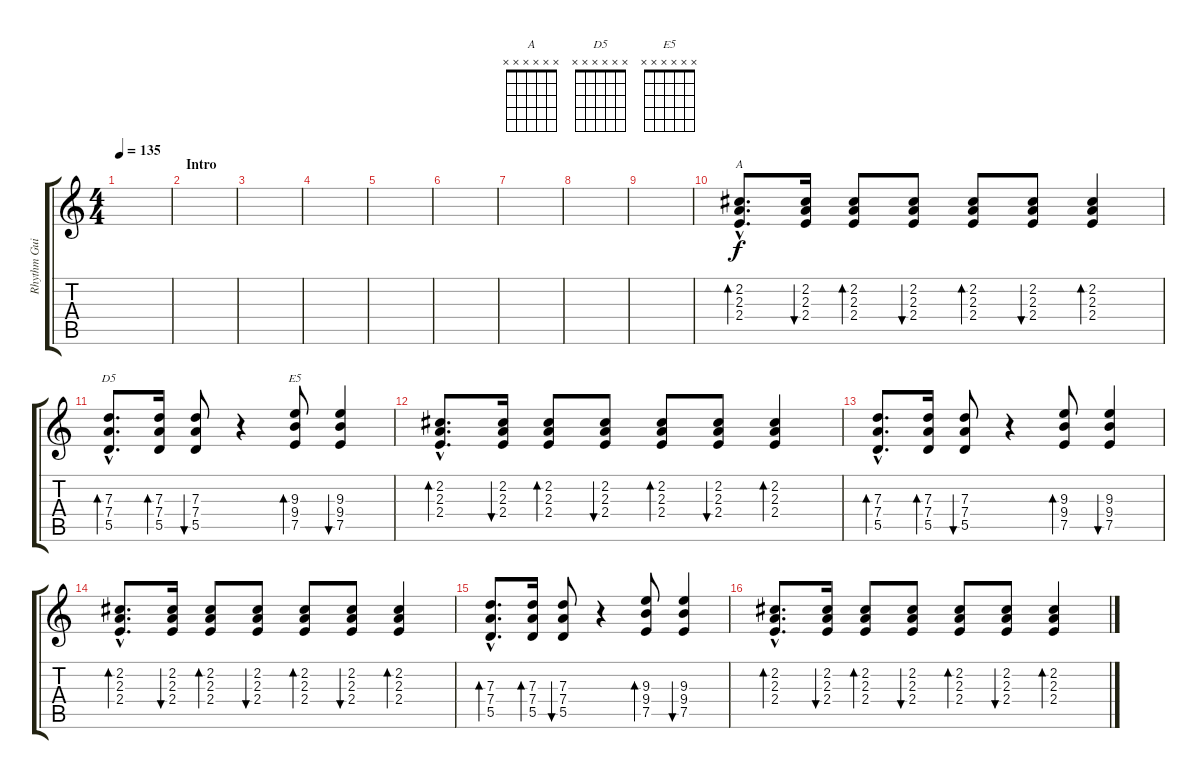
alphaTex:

\track ("Rhythm Guitar 2" "Rhythm Gui") {instrument electricguitarclean}
\staff {score tabs}
\tuning (E4 B3 G3 D3 A2 E2) {hide}
\chord ("A" x x x x x x)
\chord ("D5" x x x x x x)
\chord ("E5" x x x x x x)
\ts (4 4)
\tempo 135
\clef g2
\ks c
|
\section ("" "Intro")
|
|
|
|
|
|
|
|
(2.2{hac} 2.3{hac} 2.4{hac}).8{d bd 120 ch "A"} (2.2 2.3 2.4).16{bu 120} (2.2 2.3 2.4).8{bd 120} (2.2 2.3 2.4).8{bu 120} (2.2 2.3 2.4).8{bd 120} (2.2 2.3 2.4).8{bu 120} (2.2 2.3 2.4).4{bd 120} |
(7.3{hac} 7.4{hac} 5.5{hac}).8{d bd 120 ch "D5"} (7.3 7.4 5.5).16{bd 120} (7.3 7.4 5.5).8{bu 120} r.4 (9.3 9.4 7.5).8{bd 120 ch "E5"} (9.3 9.4 7.5).4{bu 120} |
(2.2{hac} 2.3{hac} 2.4{hac}).8{d bd 120} (2.2 2.3 2.4).16{bu 120} (2.2 2.3 2.4).8{bd 120} (2.2 2.3 2.4).8{bu 120} (2.2 2.3 2.4).8{bd 120} (2.2 2.3 2.4).8{bu 120} (2.2 2.3 2.4).4{bd 120} |
(7.3{hac} 7.4{hac} 5.5{hac}).8{d bd 120} (7.3 7.4 5.5).16{bd 120} (7.3 7.4 5.5).8{bu 120} r.4 (9.3 9.4 7.5).8{bd 120} (9.3 9.4 7.5).4{bu 120} |
(2.2{hac} 2.3{hac} 2.4{hac}).8{d bd 120} (2.2 2.3 2.4).16{bu 120} (2.2 2.3 2.4).8{bd 120} (2.2 2.3 2.4).8{bu 120} (2.2 2.3 2.4).8{bd 120} (2.2 2.3 2.4).8{bu 120} (2.2 2.3 2.4).4{bd 120} |
(7.3{hac} 7.4{hac} 5.5{hac}).8{d bd 120} (7.3 7.4 5.5).16{bd 120} (7.3 7.4 5.5).8{bu 120} r.4 (9.3 9.4 7.5).8{bd 120} (9.3 9.4 7.5).4{bu 120} |
(2.2{hac} 2.3{hac} 2.4{hac}).8{d bd 120} (2.2 2.3 2.4).16{bu 120} (2.2 2.3 2.4).8{bd 120} (2.2 2.3 2.4).8{bu 120} (2.2 2.3 2.4).8{bd 120} (2.2 2.3 2.4).8{bu 120} (2.2 2.3 2.4).4{bd 120}
